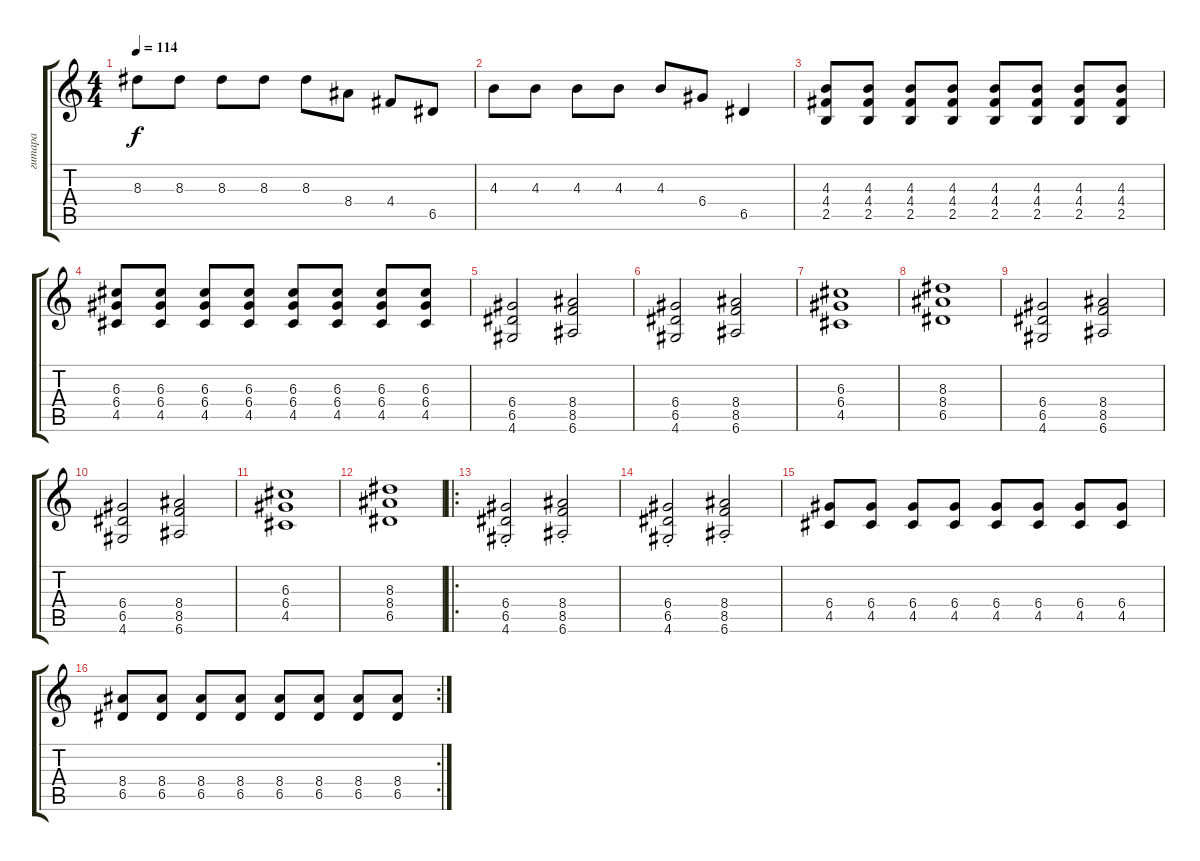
\track ("гитара" "гитара") {instrument distortionguitar}
\staff {score tabs}
\tuning (E4 B3 G3 D3 A2 E2) {hide}
\ts (4 4)
\tempo 114
\clef g2
\ks c
8.3.8{dy f} 8.3.8 8.3.8 8.3.8 8.3.8 8.4.8 4.4.8 6.5.8 |
4.3.8 4.3.8 4.3.8 4.3.8 4.3.8 6.4.8 6.5.4 |
(4.3 4.4 2.5).8 (4.3 4.4 2.5).8 (4.3 4.4 2.5).8 (4.3 4.4 2.5).8 (4.3 4.4 2.5).8 (4.3 4.4 2.5).8 (4.3 4.4 2.5).8 (4.3 4.4 2.5).8 |
(6.3 6.4 4.5).8 (6.3 6.4 4.5).8 (6.3 6.4 4.5).8 (6.3 6.4 4.5).8 (6.3 6.4 4.5).8 (6.3 6.4 4.5).8 (6.3 6.4 4.5).8 (6.3 6.4 4.5).8 |
(6.4 6.5 4.6).2 (8.4 8.5 6.6).2 |
(6.4 6.5 4.6).2 (8.4 8.5 6.6).2 |
(6.3 6.4 4.5).1 |
(8.3 8.4 6.5).1 |
(6.4 6.5 4.6).2 (8.4 8.5 6.6).2 |
(6.4 6.5 4.6).2 (8.4 8.5 6.6).2 |
(6.3 6.4 4.5).1 |
(8.3 8.4 6.5).1 |
\ro
(6.4{st} 6.5{st} 4.6{st}).2 (8.4{st} 8.5{st} 6.6{st}).2 |
(6.4{st} 6.5{st} 4.6{st}).2 (8.4{st} 8.5{st} 6.6{st}).2 |
(6.4 4.5).8 (6.4 4.5).8 (6.4 4.5).8 (6.4 4.5).8 (6.4 4.5).8 (6.4 4.5).8 (6.4 4.5).8 (6.4 4.5).8 |
\rc 2
(8.4 6.5).8 (8.4 6.5).8 (8.4 6.5).8 (8.4 6.5).8 (8.4 6.5).8 (8.4 6.5).8 (8.4 6.5).8 (8.4 6.5).8
